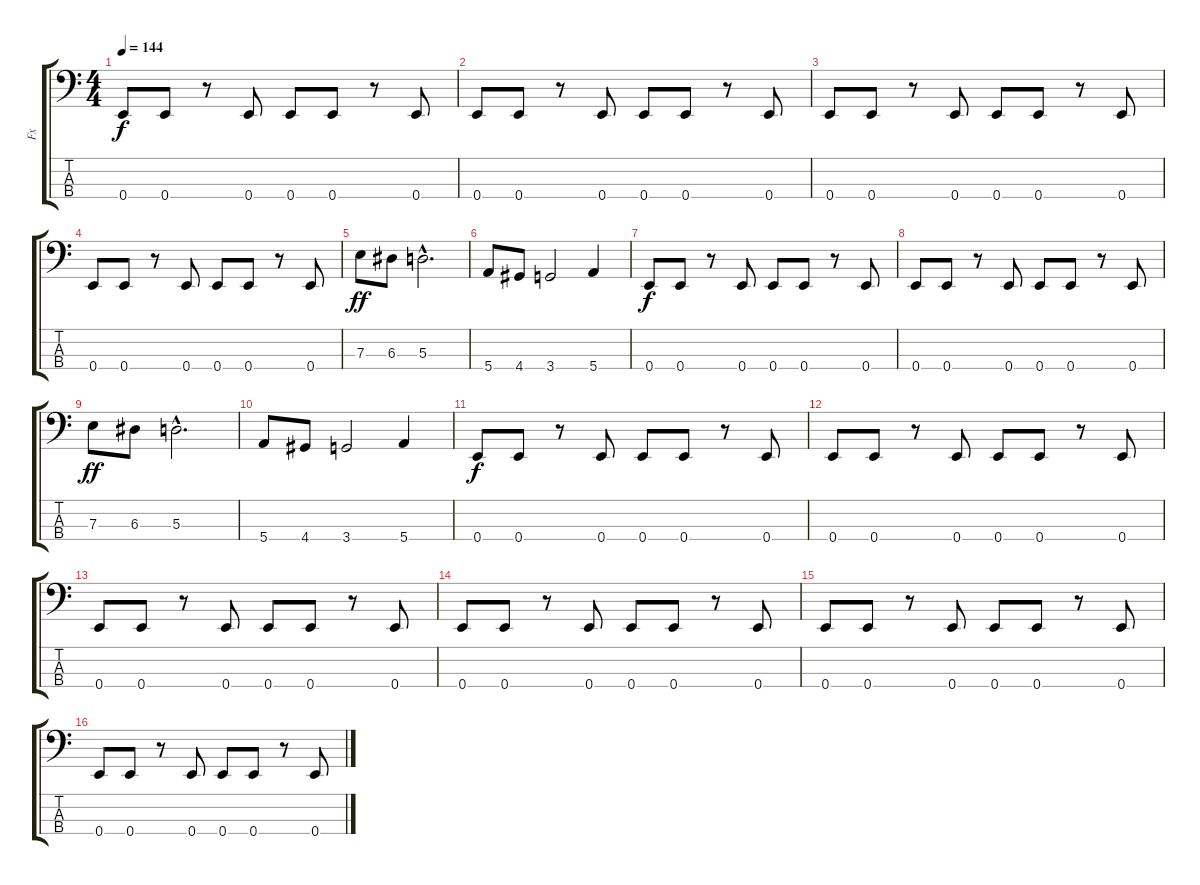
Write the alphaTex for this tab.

\track ("Fx" "Fx") {instrument synthbass1}
\staff {score tabs}
\tuning (G2 D2 A1 E1) {hide}
\ts (4 4)
\tempo 144
\clef f4
\ks c
0.4.8{dy f instrument synthbass1} 0.4.8 r.8 0.4.8 0.4.8 0.4.8 r.8 0.4.8 |
0.4.8 0.4.8 r.8 0.4.8 0.4.8 0.4.8 r.8 0.4.8 |
0.4.8 0.4.8 r.8 0.4.8 0.4.8 0.4.8 r.8 0.4.8 |
0.4.8 0.4.8 r.8 0.4.8 0.4.8 0.4.8 r.8 0.4.8 |
7.3.8{dy ff} 6.3.8 5.3{hac}.2{d} |
5.4.8 4.4.8 3.4.2 5.4.4 |
0.4.8{dy f} 0.4.8 r.8 0.4.8 0.4.8 0.4.8 r.8 0.4.8 |
0.4.8 0.4.8 r.8 0.4.8 0.4.8 0.4.8 r.8 0.4.8 |
7.3.8{dy ff} 6.3.8 5.3{hac}.2{d} |
5.4.8 4.4.8 3.4.2 5.4.4 |
0.4.8{dy f} 0.4.8 r.8 0.4.8 0.4.8 0.4.8 r.8 0.4.8 |
0.4.8 0.4.8 r.8 0.4.8 0.4.8 0.4.8 r.8 0.4.8 |
0.4.8 0.4.8 r.8 0.4.8 0.4.8 0.4.8 r.8 0.4.8 |
0.4.8 0.4.8 r.8 0.4.8 0.4.8 0.4.8 r.8 0.4.8 |
0.4.8 0.4.8 r.8 0.4.8 0.4.8 0.4.8 r.8 0.4.8 |
0.4.8 0.4.8 r.8 0.4.8 0.4.8 0.4.8 r.8 0.4.8
